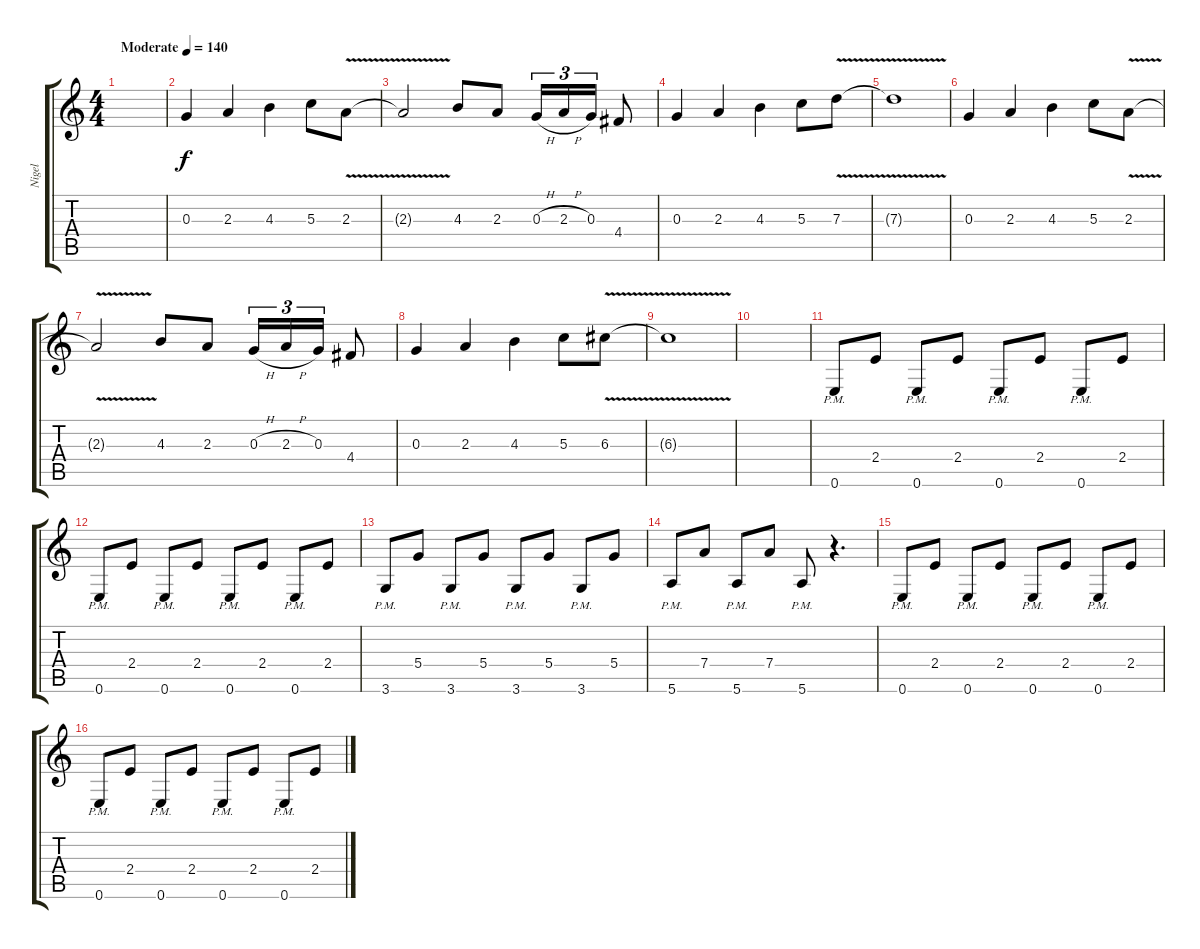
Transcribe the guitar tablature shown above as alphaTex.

\track ("Nigel" "Nigel") {instrument distortionguitar}
\staff {score tabs}
\tuning (E4 B3 G3 D3 A2 E2) {hide}
\ts (4 4)
\tempo (140 "Moderate")
\clef g2
\ks c
|
0.3.4 2.3.4 4.3.4 5.3.8 2.3{v}.8 |
2.3{t}.2 4.3.8 2.3.8 0.3{h}.16{tu (3 2)} 2.3{h}.16{tu (3 2)} 0.3.16{tu (3 2)} 4.4.8 |
0.3.4 2.3.4 4.3.4 5.3.8 7.3{v}.8 |
7.3{t}.1 |
0.3.4 2.3.4 4.3.4 5.3.8 2.3{v}.8 |
2.3{t}.2 4.3.8 2.3.8 0.3{h}.16{tu (3 2)} 2.3{h}.16{tu (3 2)} 0.3.16{tu (3 2)} 4.4.8 |
0.3.4 2.3.4 4.3.4 5.3.8 6.3{v}.8 |
6.3{t}.1 |
|
0.6{pm}.8 2.4.8 0.6{pm}.8 2.4.8 0.6{pm}.8 2.4.8 0.6{pm}.8 2.4.8 |
0.6{pm}.8 2.4.8 0.6{pm}.8 2.4.8 0.6{pm}.8 2.4.8 0.6{pm}.8 2.4.8 |
3.6{pm}.8 5.4.8 3.6{pm}.8 5.4.8 3.6{pm}.8 5.4.8 3.6{pm}.8 5.4.8 |
5.6{pm}.8 7.4.8 5.6{pm}.8 7.4.8 5.6{pm}.8 r.4{d} |
0.6{pm}.8 2.4.8 0.6{pm}.8 2.4.8 0.6{pm}.8 2.4.8 0.6{pm}.8 2.4.8 |
0.6{pm}.8 2.4.8 0.6{pm}.8 2.4.8 0.6{pm}.8 2.4.8 0.6{pm}.8 2.4.8
